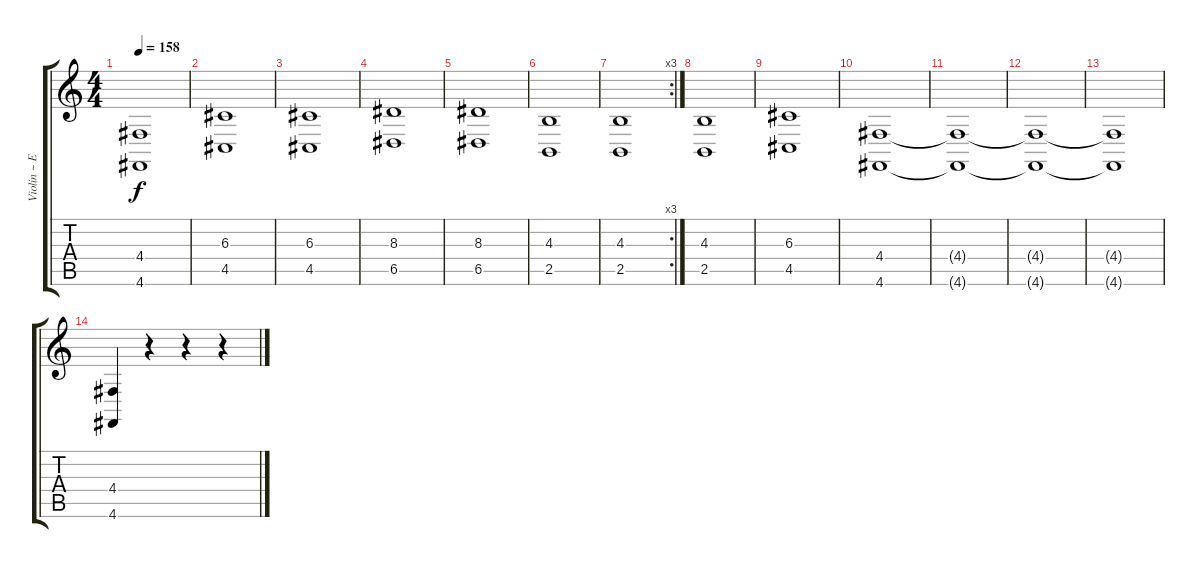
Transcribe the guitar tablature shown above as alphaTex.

\track ("Violin ~ Effect" "Violin ~ E") {instrument stringensemble1}
\staff {score tabs}
\tuning (E4 B3 G3 D3 A2 D2) {hide}
\ts (4 4)
\tempo 158
\clef g2
\ks c
(4.4 4.6).1{dy f} |
(6.3 4.5).1 |
(6.3 4.5).1 |
(8.3 6.5).1 |
(8.3 6.5).1 |
(4.3 2.5).1 |
\rc 3
(4.3 2.5).1 |
(4.3 2.5).1 |
(6.3 4.5).1 |
(4.4 4.6).1 |
(4.4{t} 4.6{t}).1 |
(4.4{t} 4.6{t}).1 |
(4.4{t} 4.6{t}).1 |
(4.4 4.6).4 r.4 r.4 r.4
